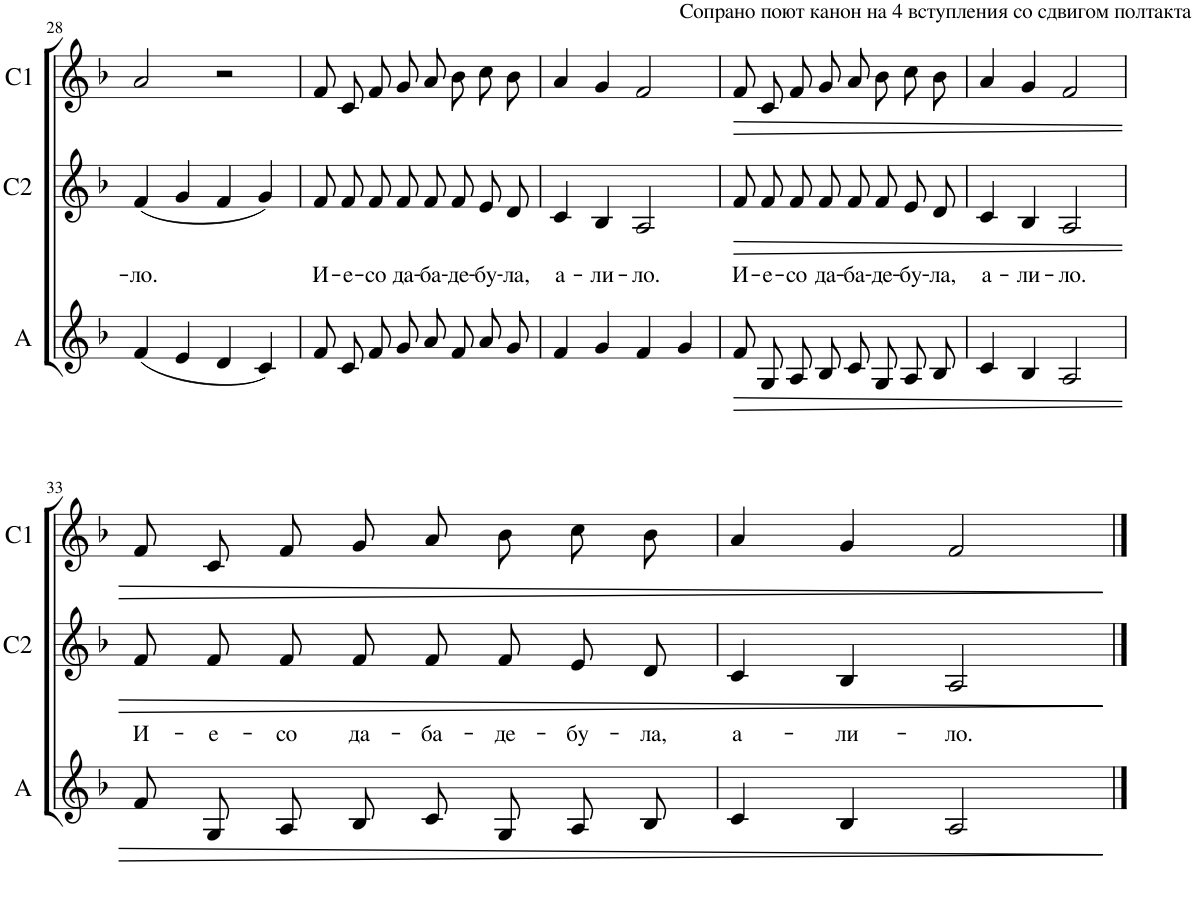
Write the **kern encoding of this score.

**kern	**dynam	**kern	**text	**dynam	**kern	**dynam
*part3	*part3	*part2	*part2	*part2	*part1	*part1
*staff3	*staff3	*staff2	*staff2	*staff2	*staff1	*staff1
*I"А	*	*I"С2	*	*	*I"С1	*
!!LO:PB:g=z
*clefG2	*	*clefG2	*	*	*clefG2	*
*k[b-]	*	*k[b-]	*	*	*k[b-]	*
*M4/4	*	*M4/4	*	*	*M4/4	*
=28	=28	=28	=28	=28	=28	=28
!	!	!	!LO:LY:b	!	!	!
(4f/	.	(4f/	-ло.	.	2a/	.
4e/	.	4g/	.	.	.	.
4d/	.	4f/	.	.	2r	.
4c/)	.	4g/)	.	.	.	.
=29	=29	=29	=29	=29	=29	=29
!	!	!	!LO:LY:b	!	!	!
8f/L	.	8f/L	И-	.	8f/L	.
!	!	!	!LO:LY:b	!	!	!
8c/J	.	8f/J	-е-	.	8c/J	.
!	!	!	!LO:LY:b	!	!	!
8f/L	.	8f/L	-со	.	8f/L	.
!	!	!	!LO:LY:b	!	!	!
8g/J	.	8f/J	да-	.	8g/J	.
!	!	!	!LO:LY:b	!	!	!
8a/L	.	8f/L	-ба-	.	8a/L	.
!	!	!	!LO:LY:b	!	!	!
8f/J	.	8f/J	-де-	.	8b-/J	.
!	!	!	!LO:LY:b	!	!	!
8a/L	.	8e/L	-бу-	.	8cc\L	.
!	!	!	!LO:LY:b	!	!	!
8g/J	.	8d/J	-ла,	.	8b-\J	.
=30	=30	=30	=30	=30	=30	=30
!	!	!	!LO:LY:b	!	!	!
4f/	.	4c/	а-	.	4a/	.
!	!	!	!LO:LY:b	!	!	!
4g/	.	4B-/	-ли-	.	4g/	.
!	!	!	!LO:LY:b	!	!	!
4f/	.	2A/	-ло.	.	2f/	.
4g/	.	.	.	.	.	.
=31	=31	=31	=31	=31	=31	=31
!	!LO:HP:b	!	!LO:LY:b	!LO:HP:b	!	!LO:HP:b
8f/L	>	8f/L	И-	>	8f/L	>
!	!	!	!LO:LY:b	!	!	!
8G/J	.	8f/J	-е-	.	8c/J	.
!	!	!	!LO:LY:b	!	!	!
8A/L	.	8f/L	-со	.	8f/L	.
!	!	!	!LO:LY:b	!	!	!
8B-/J	.	8f/J	да-	.	8g/J	.
!	!	!	!	!	!LO:TX:a:t=Сопрано поют канон на 4 вступления со сдвигом полтакта	!
!	!	!	!LO:LY:b	!	!	!
8c/L	.	8f/L	-ба-	.	8a/L	.
!	!	!	!LO:LY:b	!	!	!
8G/J	.	8f/J	-де-	.	8b-/J	.
!	!	!	!LO:LY:b	!	!	!
8A/L	.	8e/L	-бу-	.	8cc\L	.
!	!	!	!LO:LY:b	!	!	!
8B-/J	.	8d/J	-ла,	.	8b-\J	.
=32	=32	=32	=32	=32	=32	=32
!	!	!	!LO:LY:b	!	!	!
4c/	.	4c/	а-	.	4a/	.
!	!	!	!LO:LY:b	!	!	!
4B-/	.	4B-/	-ли-	.	4g/	.
!	!	!	!LO:LY:b	!	!	!
2A/	.	2A/	-ло.	.	2f/	.
!!LO:LB:g=z
=33	=33	=33	=33	=33	=33	=33
!	!	!	!LO:LY:b	!	!	!
8f/L	.	8f/L	И-	.	8f/L	.
!	!	!	!LO:LY:b	!	!	!
8G/J	.	8f/J	-е-	.	8c/J	.
!	!	!	!LO:LY:b	!	!	!
8A/L	.	8f/L	-со	.	8f/L	.
!	!	!	!LO:LY:b	!	!	!
8B-/J	.	8f/J	да-	.	8g/J	.
!	!	!	!LO:LY:b	!	!	!
8c/L	.	8f/L	-ба-	.	8a/L	.
!	!	!	!LO:LY:b	!	!	!
8G/J	.	8f/J	-де-	.	8b-/J	.
!	!	!	!LO:LY:b	!	!	!
8A/L	.	8e/L	-бу-	.	8cc\L	.
!	!	!	!LO:LY:b	!	!	!
8B-/J	.	8d/J	-ла,	.	8b-\J	.
=34	=34	=34	=34	=34	=34	=34
!	!	!	!LO:LY:b	!	!	!
4c/	.	4c/	а-	.	4a/	.
!	!	!	!LO:LY:b	!	!	!
4B-/	.	4B-/	-ли-	.	4g/	.
!	!	!	!LO:LY:b	!	!	!
2A/	.	2A/	-ло.	.	2f/	.
.	]	.	.	]	.	]
==	==	==	==	==	==	==
*-	*-	*-	*-	*-	*-	*-
